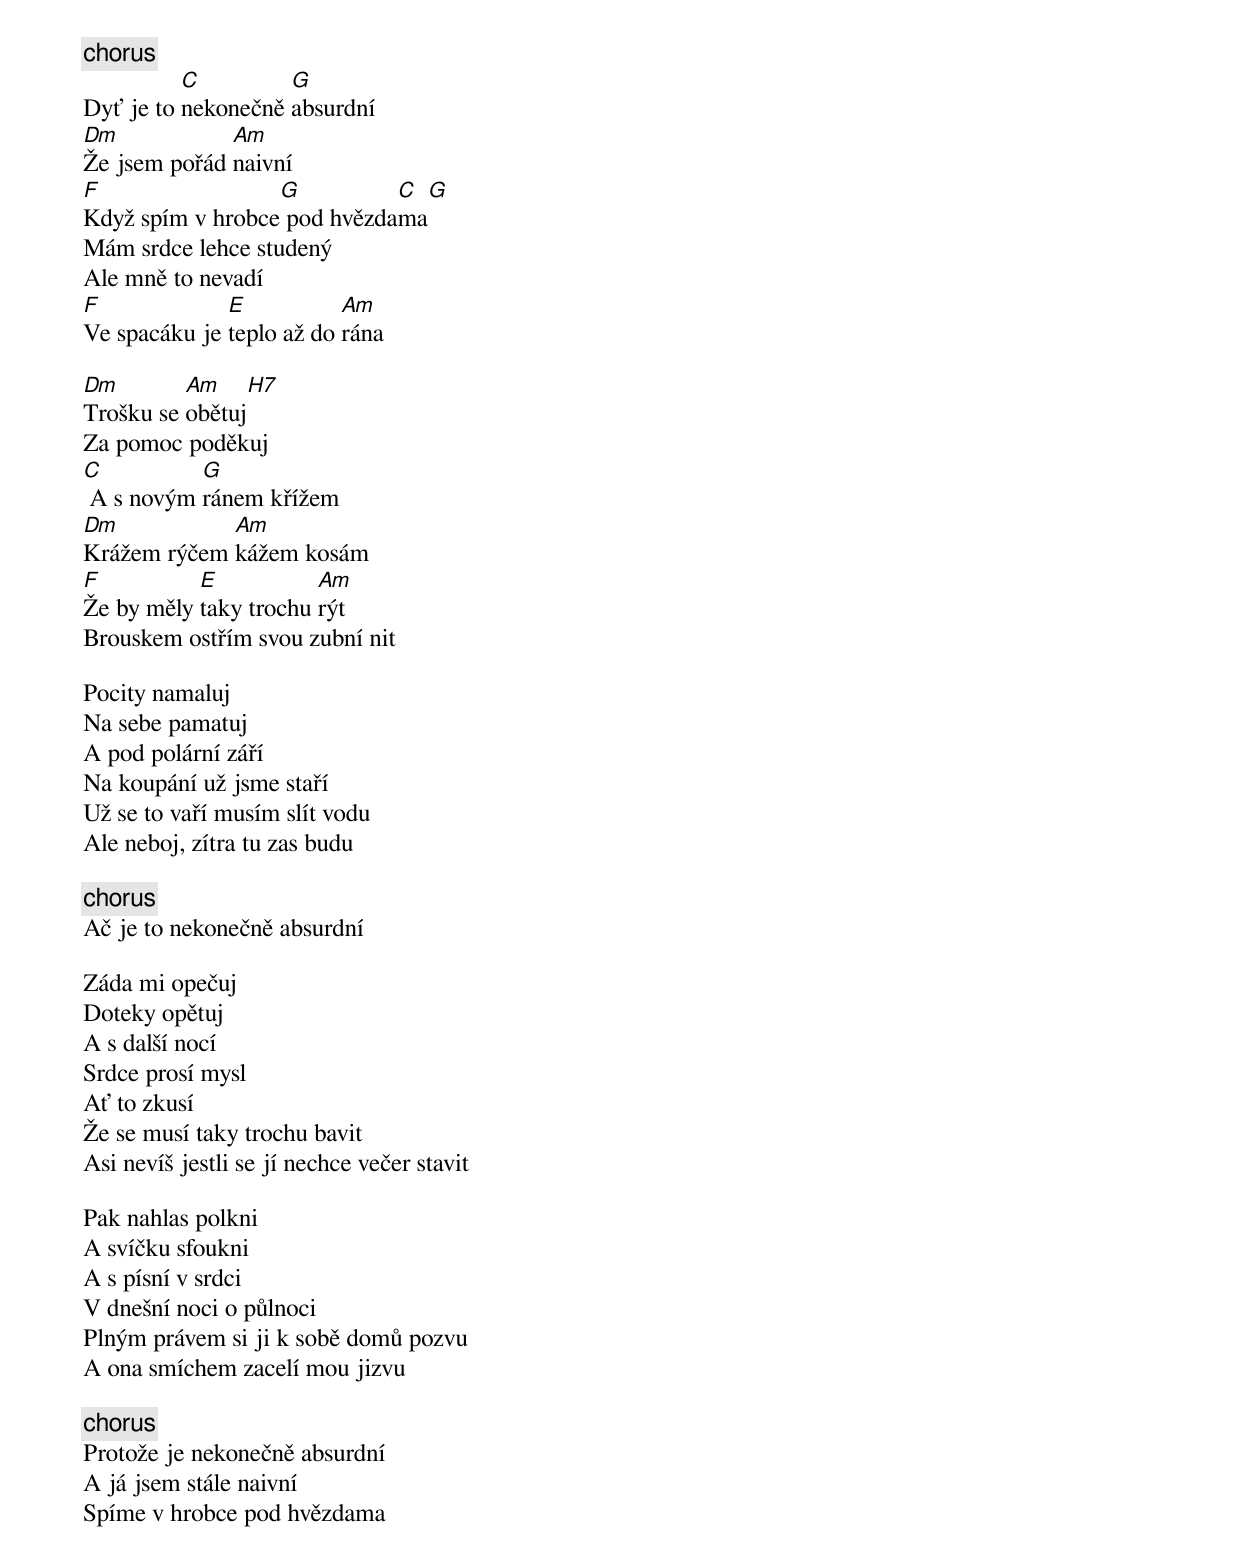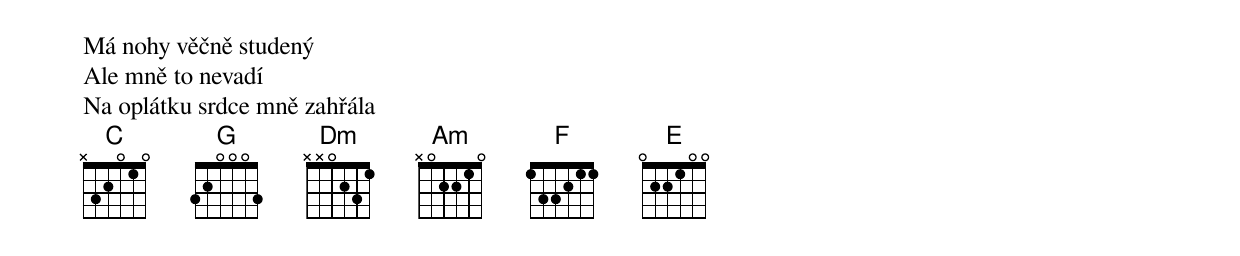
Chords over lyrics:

[chorus]
          C         G
Dyť je to nekonečně absurdní
Dm            Am
Že jsem pořád naivní
F                 G          C G
Když spím v hrobce pod hvězdama
Mám srdce lehce studený
Ale mně to nevadí
F             E           Am
Ve spacáku je teplo až do rána

Dm        Am    H7
Trošku se obětuj
Za pomoc poděkuj
C          G
 A s novým ránem křížem
Dm           Am
Krážem rýčem kážem kosám
F          E           Am
Že by měly taky trochu rýt
Brouskem ostřím svou zubní nit

Pocity namaluj
Na sebe pamatuj
A pod polární září
Na koupání už jsme staří
Už se to vaří musím slít vodu
Ale neboj, zítra tu zas budu

[chorus]
Ač je to nekonečně absurdní

Záda mi opečuj
Doteky opětuj
A s další nocí
Srdce prosí mysl
Ať to zkusí
Že se musí taky trochu bavit
Asi nevíš jestli se jí nechce večer stavit

Pak nahlas polkni
A svíčku sfoukni
A s písní v srdci
V dnešní noci o půlnoci
Plným právem si ji k sobě domů pozvu
A ona smíchem zacelí mou jizvu

[chorus]
Protože je nekonečně absurdní
A já jsem stále naivní
Spíme v hrobce pod hvězdama
Má nohy věčně studený
Ale mně to nevadí
Na oplátku srdce mně zahřála
